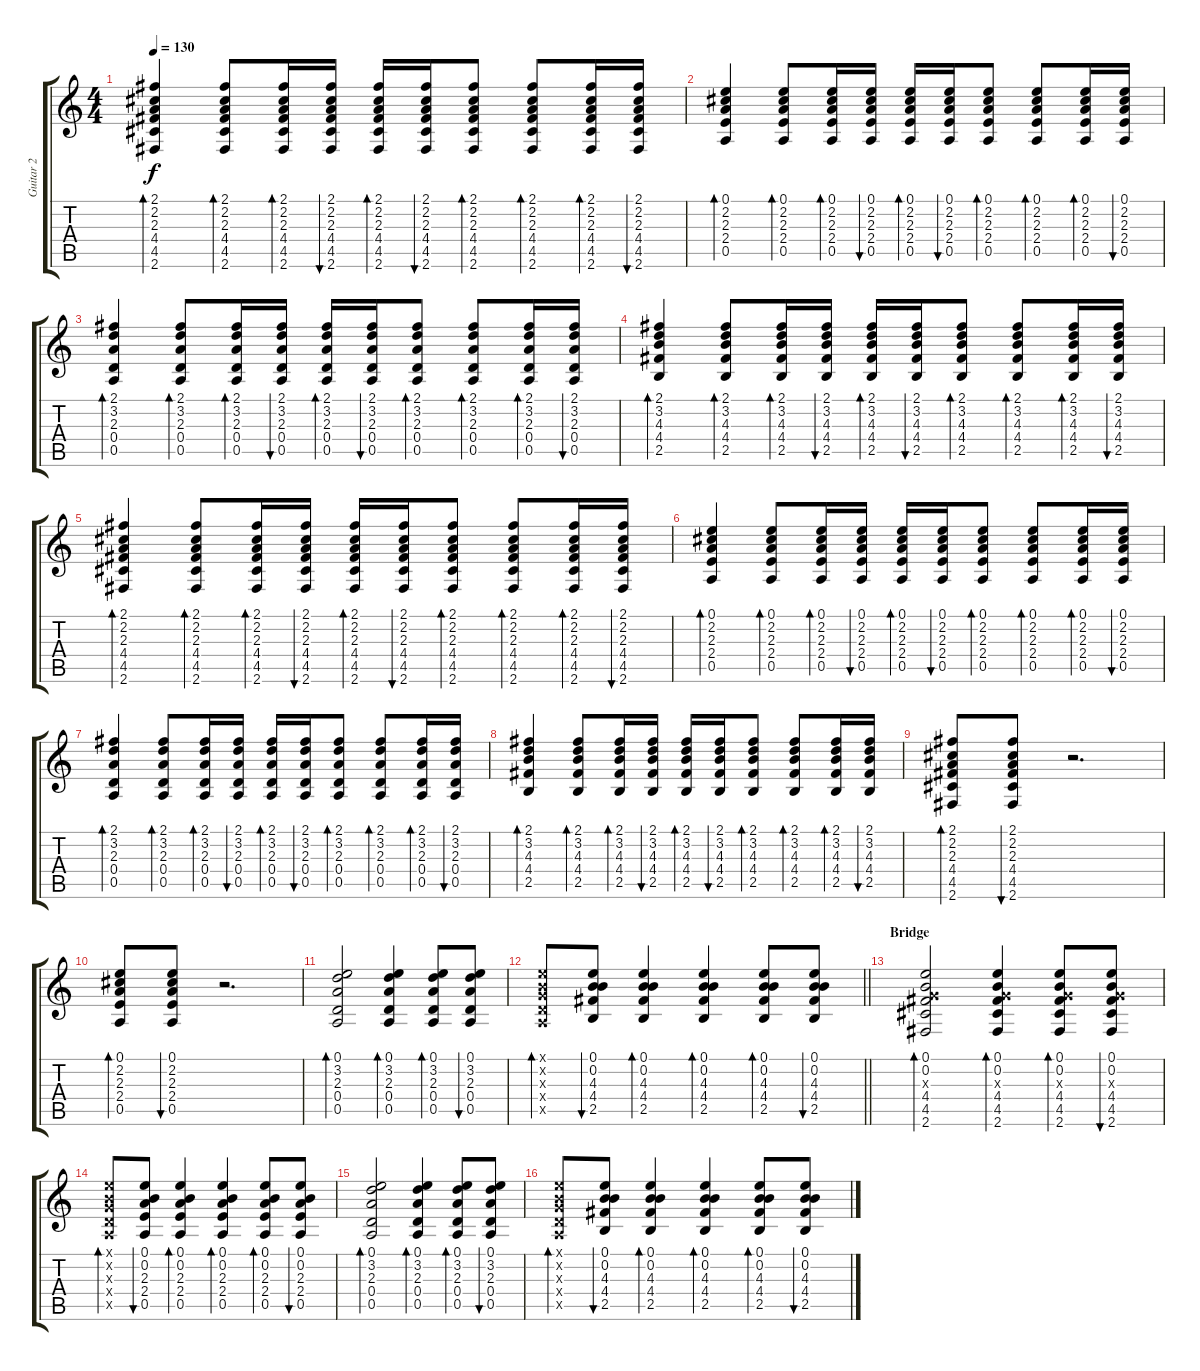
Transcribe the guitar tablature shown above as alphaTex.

\track ("Guitar 2" "Guitar 2") {instrument acousticguitarsteel}
\staff {score tabs}
\tuning (E4 B3 G3 D3 A2 E2) {hide}
\ts (4 4)
\tempo 130
\clef g2
\ks c
(2.1 2.2 2.3 4.4 4.5 2.6).4{bd 30 dy f} (2.1 2.2 2.3 4.4 4.5 2.6).8{bd 30} (2.1 2.2 2.3 4.4 4.5 2.6).16{bd 30} (2.1 2.2 2.3 4.4 4.5 2.6).16{bu 30} (2.1 2.2 2.3 4.4 4.5 2.6).16{bd 30} (2.1 2.2 2.3 4.4 4.5 2.6).16{bu 30} (2.1 2.2 2.3 4.4 4.5 2.6).8{bd 30} (2.1 2.2 2.3 4.4 4.5 2.6).8{bd 30} (2.1 2.2 2.3 4.4 4.5 2.6).16{bd 30} (2.1 2.2 2.3 4.4 4.5 2.6).16{bu 30} |
(0.1 2.2 2.3 2.4 0.5).4{bd 30} (0.1 2.2 2.3 2.4 0.5).8{bd 30} (0.1 2.2 2.3 2.4 0.5).16{bd 30} (0.1 2.2 2.3 2.4 0.5).16{bu 30} (0.1 2.2 2.3 2.4 0.5).16{bd 30} (0.1 2.2 2.3 2.4 0.5).16{bu 30} (0.1 2.2 2.3 2.4 0.5).8{bd 30} (0.1 2.2 2.3 2.4 0.5).8{bd 30} (0.1 2.2 2.3 2.4 0.5).16{bd 30} (0.1 2.2 2.3 2.4 0.5).16{bu 30} |
(2.1 3.2 2.3 0.4 0.5).4{bd 30} (2.1 3.2 2.3 0.4 0.5).8{bd 30} (2.1 3.2 2.3 0.4 0.5).16{bd 30} (2.1 3.2 2.3 0.4 0.5).16{bu 30} (2.1 3.2 2.3 0.4 0.5).16{bd 30} (2.1 3.2 2.3 0.4 0.5).16{bu 30} (2.1 3.2 2.3 0.4 0.5).8{bd 30} (2.1 3.2 2.3 0.4 0.5).8{bd 30} (2.1 3.2 2.3 0.4 0.5).16{bd 30} (2.1 3.2 2.3 0.4 0.5).16{bu 30} |
(2.1 3.2 4.3 4.4 2.5).4{bd 30} (2.1 3.2 4.3 4.4 2.5).8{bd 30} (2.1 3.2 4.3 4.4 2.5).16{bd 30} (2.1 3.2 4.3 4.4 2.5).16{bu 30} (2.1 3.2 4.3 4.4 2.5).16{bd 30} (2.1 3.2 4.3 4.4 2.5).16{bu 30} (2.1 3.2 4.3 4.4 2.5).8{bd 30} (2.1 3.2 4.3 4.4 2.5).8{bd 30} (2.1 3.2 4.3 4.4 2.5).16{bd 30} (2.1 3.2 4.3 4.4 2.5).16{bu 30} |
(2.1 2.2 2.3 4.4 4.5 2.6).4{bd 30} (2.1 2.2 2.3 4.4 4.5 2.6).8{bd 30} (2.1 2.2 2.3 4.4 4.5 2.6).16{bd 30} (2.1 2.2 2.3 4.4 4.5 2.6).16{bu 30} (2.1 2.2 2.3 4.4 4.5 2.6).16{bd 30} (2.1 2.2 2.3 4.4 4.5 2.6).16{bu 30} (2.1 2.2 2.3 4.4 4.5 2.6).8{bd 30} (2.1 2.2 2.3 4.4 4.5 2.6).8{bd 30} (2.1 2.2 2.3 4.4 4.5 2.6).16{bd 30} (2.1 2.2 2.3 4.4 4.5 2.6).16{bu 30} |
(0.1 2.2 2.3 2.4 0.5).4{bd 30} (0.1 2.2 2.3 2.4 0.5).8{bd 30} (0.1 2.2 2.3 2.4 0.5).16{bd 30} (0.1 2.2 2.3 2.4 0.5).16{bu 30} (0.1 2.2 2.3 2.4 0.5).16{bd 30} (0.1 2.2 2.3 2.4 0.5).16{bu 30} (0.1 2.2 2.3 2.4 0.5).8{bd 30} (0.1 2.2 2.3 2.4 0.5).8{bd 30} (0.1 2.2 2.3 2.4 0.5).16{bd 30} (0.1 2.2 2.3 2.4 0.5).16{bu 30} |
(2.1 3.2 2.3 0.4 0.5).4{bd 30} (2.1 3.2 2.3 0.4 0.5).8{bd 30} (2.1 3.2 2.3 0.4 0.5).16{bd 30} (2.1 3.2 2.3 0.4 0.5).16{bu 30} (2.1 3.2 2.3 0.4 0.5).16{bd 30} (2.1 3.2 2.3 0.4 0.5).16{bu 30} (2.1 3.2 2.3 0.4 0.5).8{bd 30} (2.1 3.2 2.3 0.4 0.5).8{bd 30} (2.1 3.2 2.3 0.4 0.5).16{bd 30} (2.1 3.2 2.3 0.4 0.5).16{bu 30} |
(2.1 3.2 4.3 4.4 2.5).4{bd 30} (2.1 3.2 4.3 4.4 2.5).8{bd 30} (2.1 3.2 4.3 4.4 2.5).16{bd 30} (2.1 3.2 4.3 4.4 2.5).16{bu 30} (2.1 3.2 4.3 4.4 2.5).16{bd 30} (2.1 3.2 4.3 4.4 2.5).16{bu 30} (2.1 3.2 4.3 4.4 2.5).8{bd 30} (2.1 3.2 4.3 4.4 2.5).8{bd 30} (2.1 3.2 4.3 4.4 2.5).16{bd 30} (2.1 3.2 4.3 4.4 2.5).16{bu 30} |
(2.1 2.2 2.3 4.4 4.5 2.6).8{bd 30} (2.1 2.2 2.3 4.4 4.5 2.6).8{bu 30} r.2{d} |
(0.1 2.2 2.3 2.4 0.5).8{bd 30} (0.1 2.2 2.3 2.4 0.5).8{bu 30} r.2{d} |
(0.1 3.2 2.3 0.4 0.5).2{bd 30} (0.1 3.2 2.3 0.4 0.5).4{bd 30} (0.1 3.2 2.3 0.4 0.5).8{bd 30} (0.1 3.2 2.3 0.4 0.5).8{bu 30} |
\barLineRight lightlight
(0.1{x} 0.2{x} 0.3{x} 0.4{x} 0.5{x}).8{bd 30} (0.1 0.2 4.3 4.4 2.5).8{bu 30} (0.1 0.2 4.3 4.4 2.5).4{bd 30} (0.1 0.2 4.3 4.4 2.5).4{bd 30} (0.1 0.2 4.3 4.4 2.5).8{bd 30} (0.1 0.2 4.3 4.4 2.5).8{bu 30} |
\section ("" "Bridge")
(0.1 0.2 0.3{x} 4.4 4.5 2.6).2{bd 30} (0.1 0.2 0.3{x} 4.4 4.5 2.6).4{bd 30} (0.1 0.2 0.3{x} 4.4 4.5 2.6).8{bd 30} (0.1 0.2 0.3{x} 4.4 4.5 2.6).8{bu 30} |
(0.1{x} 0.2{x} 0.3{x} 0.4{x} 0.5{x}).8{bd 30} (0.1 0.2 2.3 2.4 0.5).8{bu 30} (0.1 0.2 2.3 2.4 0.5).4{bd 30} (0.1 0.2 2.3 2.4 0.5).4{bd 30} (0.1 0.2 2.3 2.4 0.5).8{bd 30} (0.1 0.2 2.3 2.4 0.5).8{bu 30} |
(0.1 3.2 2.3 0.4 0.5).2{bd 30} (0.1 3.2 2.3 0.4 0.5).4{bd 30} (0.1 3.2 2.3 0.4 0.5).8{bd 30} (0.1 3.2 2.3 0.4 0.5).8{bu 30} |
(0.1{x} 0.2{x} 0.3{x} 0.4{x} 0.5{x}).8{bd 30} (0.1 0.2 4.3 4.4 2.5).8{bu 30} (0.1 0.2 4.3 4.4 2.5).4{bd 30} (0.1 0.2 4.3 4.4 2.5).4{bd 30} (0.1 0.2 4.3 4.4 2.5).8{bd 30} (0.1 0.2 4.3 4.4 2.5).8{bu 30}
